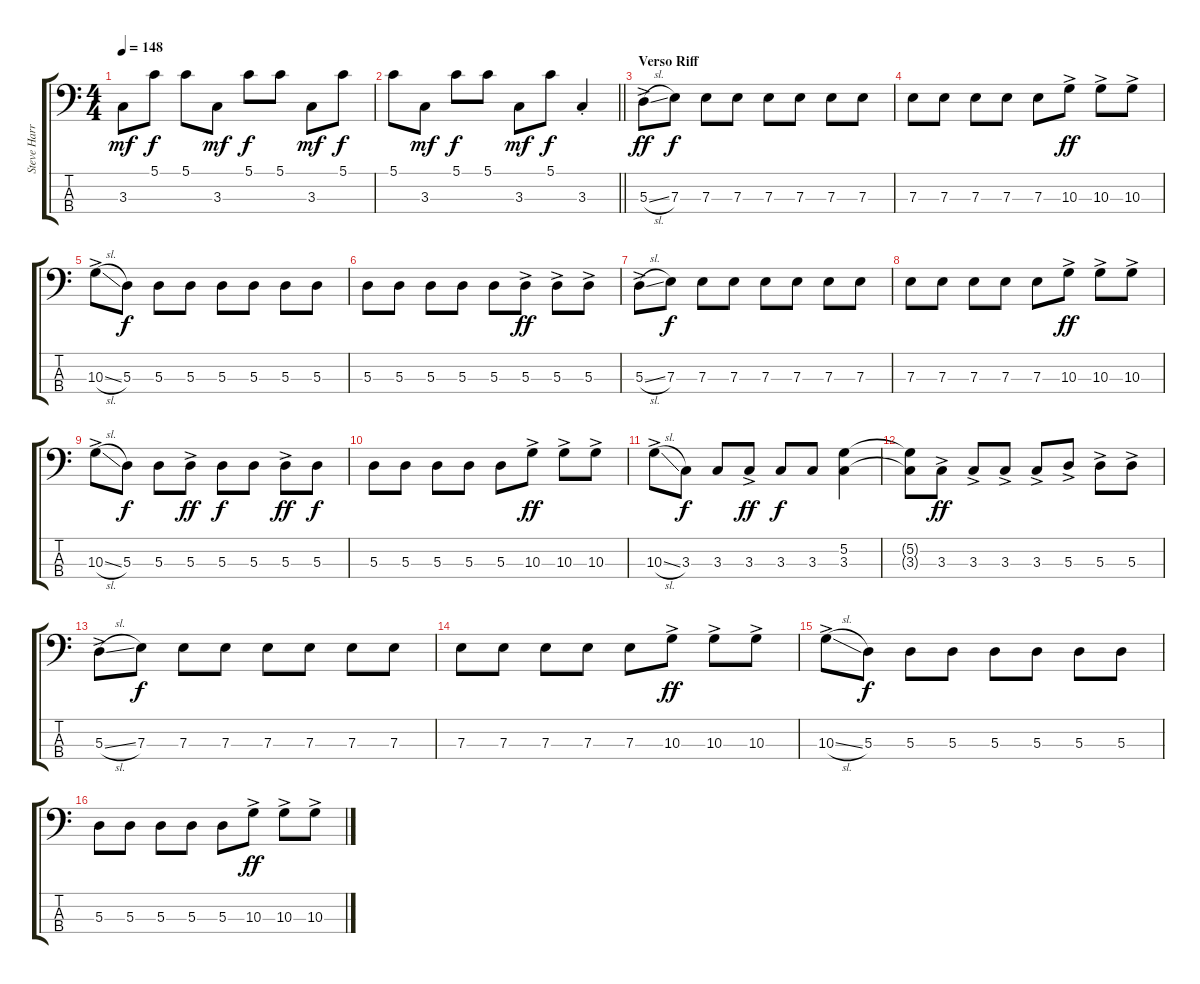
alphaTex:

\track ("Steve Harris" "Steve Harr") {instrument electricbassfinger}
\staff {score tabs}
\tuning (G2 D2 A1 E1) {hide}
\ts (4 4)
\tempo 148
\clef f4
\ks c
3.3.8{dy mf} 5.1.8{dy f} 5.1.8 3.3.8{dy mf} 5.1.8{dy f} 5.1.8 3.3.8{dy mf} 5.1.8{dy f} |
\barLineRight lightlight
5.1.8 3.3.8{dy mf} 5.1.8{dy f} 5.1.8 3.3.8{dy mf} 5.1.8{dy f} 3.3{st}.4 |
\section ("" "Verso Riff")
5.3{sl ac}.8{dy ff} 7.3.8{dy f} 7.3.8 7.3.8 7.3.8 7.3.8 7.3.8 7.3.8 |
7.3.8 7.3.8 7.3.8 7.3.8 7.3.8 10.3{ac}.8{dy ff} 10.3{ac}.8 10.3{ac}.8 |
10.3{sl ac}.8 5.3.8{dy f} 5.3.8 5.3.8 5.3.8 5.3.8 5.3.8 5.3.8 |
5.3.8 5.3.8 5.3.8 5.3.8 5.3.8 5.3{ac}.8{dy ff} 5.3{ac}.8 5.3{ac}.8 |
5.3{sl ac}.8 7.3.8{dy f} 7.3.8 7.3.8 7.3.8 7.3.8 7.3.8 7.3.8 |
7.3.8 7.3.8 7.3.8 7.3.8 7.3.8 10.3{ac}.8{dy ff} 10.3{ac}.8 10.3{ac}.8 |
10.3{sl ac}.8 5.3.8{dy f} 5.3.8 5.3{ac}.8{dy ff} 5.3.8{dy f} 5.3.8 5.3{ac}.8{dy ff} 5.3.8{dy f} |
5.3.8 5.3.8 5.3.8 5.3.8 5.3.8 10.3{ac}.8{dy ff} 10.3{ac}.8 10.3{ac}.8 |
10.3{sl ac}.8 3.3.8{dy f} 3.3.8 3.3{ac}.8{dy ff} 3.3.8{dy f} 3.3.8 (5.2 3.3).4 |
(5.2{t} 3.3{t}).8 3.3{ac}.8{dy ff} 3.3{ac}.8 3.3{ac}.8 3.3{ac}.8 5.3{ac}.8 5.3{ac}.8 5.3{ac}.8 |
5.3{sl ac}.8 7.3.8{dy f} 7.3.8 7.3.8 7.3.8 7.3.8 7.3.8 7.3.8 |
7.3.8 7.3.8 7.3.8 7.3.8 7.3.8 10.3{ac}.8{dy ff} 10.3{ac}.8 10.3{ac}.8 |
10.3{sl ac}.8 5.3.8{dy f} 5.3.8 5.3.8 5.3.8 5.3.8 5.3.8 5.3.8 |
5.3.8 5.3.8 5.3.8 5.3.8 5.3.8 10.3{ac}.8{dy ff} 10.3{ac}.8 10.3{ac}.8
